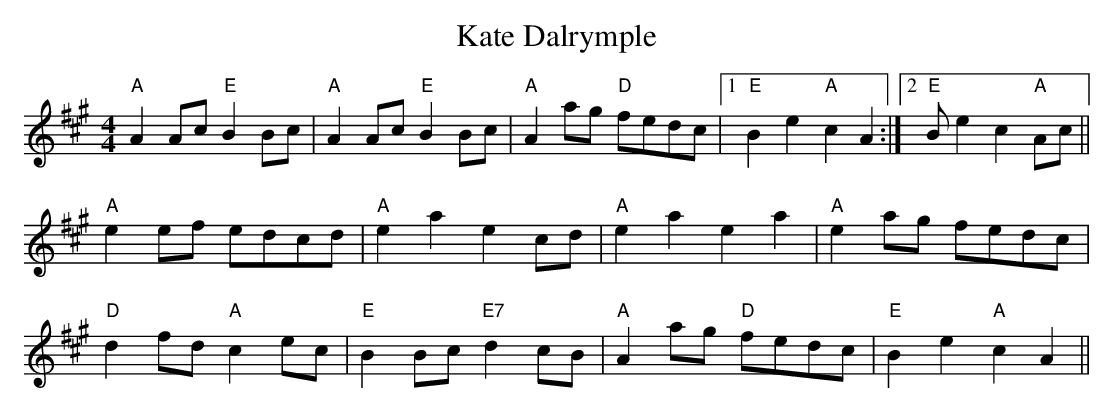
X:1
T:Kate Dalrymple
M:4/4
L:1/8
K:A
"A"A2 Ac "E"B2 Bc|"A"A2Ac "E"B2Bc|"A"A2 ag "D"fedc|1 "E"B2e2 "A"c2A2:|2
"E"B
2 e2 c2 "A"Ac||!
"A"e2 ef edcd|"A"e2a2e2 cd|"A"e2 a2 e2 a2|"A"e2 ag fedc|!
"D"d2 fd "A"c2ec|"E" B2 Bc "E7"d2cB|"A"A2 ag "D"fedc|"E"B2 e2 "A"c2 A2||
